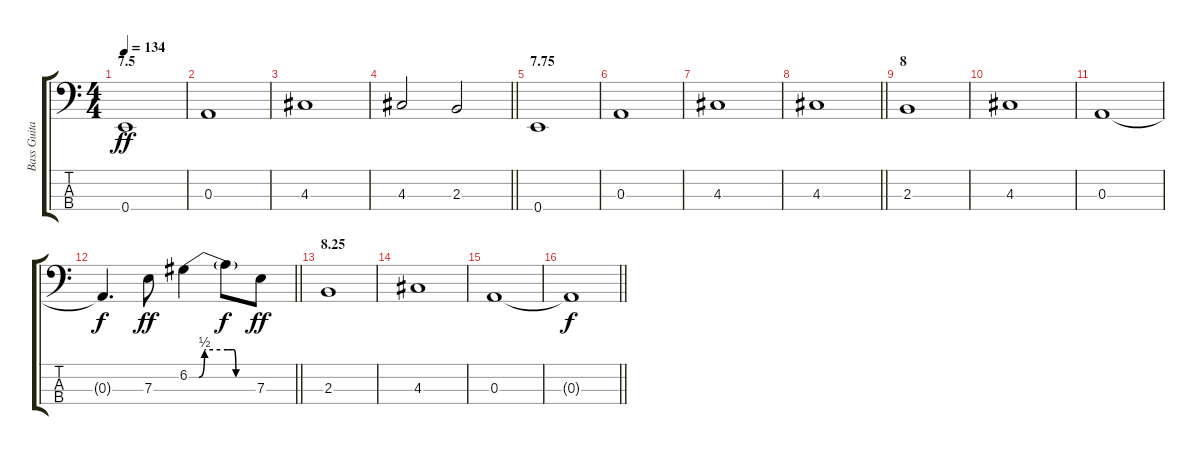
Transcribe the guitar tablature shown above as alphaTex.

\track ("Bass Guitar" "Bass Guita") {instrument electricbassfinger}
\staff {score tabs}
\tuning (G2 D2 A1 E1) {hide}
\ts (4 4)
\section ("" "7.5")
\tempo 134
\clef f4
\ks c
0.4.1{dy ff} |
0.3.1 |
4.3.1 |
\barLineRight lightlight
4.3.2 2.3.2 |
\section ("" "7.75")
0.4.1 |
0.3.1 |
4.3.1 |
\barLineRight lightlight
4.3.1 |
\section ("" "8")
2.3.1 |
4.3.1 |
0.3.1 |
\barLineRight lightlight
0.3{t}.4{d dy f} 7.3.8{dy ff} 6.2{be (custom 0 0 9 0 15 0 24 2 26 2 60 2)}.4 6.2{be (custom 0 2 15 2 20 0 30 0 60 0) t}.8{dy f} 7.3.8{dy ff} |
\section ("" "8.25")
2.3.1 |
4.3.1 |
0.3.1 |
\barLineRight lightlight
0.3{t}.1{dy f}
